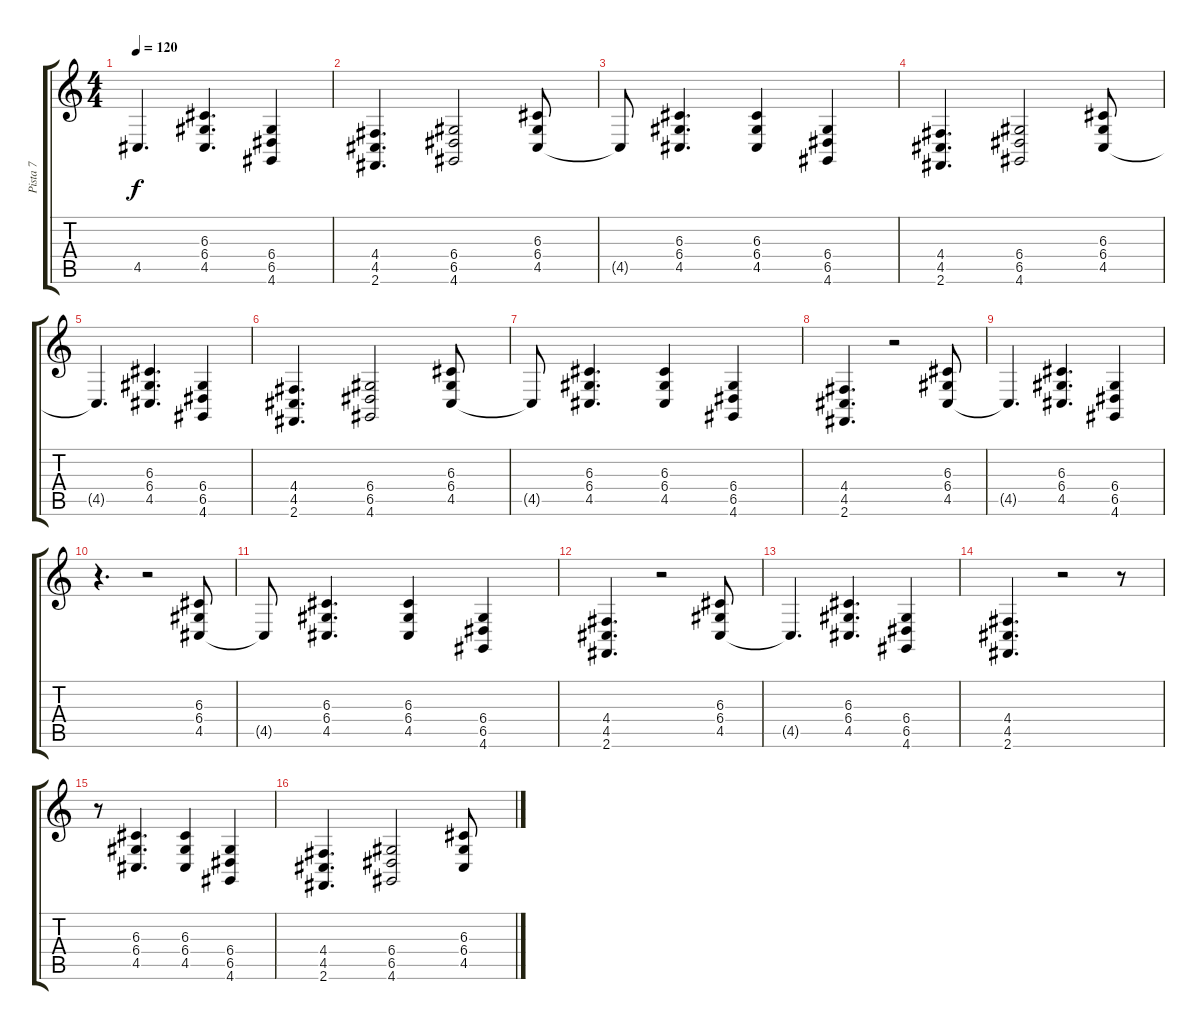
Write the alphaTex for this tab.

\track ("Pista 7" "Pista 7") {instrument honkytonkpiano}
\staff {score tabs}
\tuning (E4 B3 G3 D3 A2 E2) {hide}
\ts (4 4)
\tempo 120
\clef g2
\ks c
4.5{t}.4{d dy f} (6.3 6.4 4.5).4{d} (6.4 6.5 4.6).4 |
(4.4 4.5 2.6).4{d} (6.4 6.5 4.6).2 (6.3 6.4 4.5).8 |
4.5{t}.8 (6.3 6.4 4.5).4{d} (6.3 6.4 4.5).4 (6.4 6.5 4.6).4 |
(4.4 4.5 2.6).4{d} (6.4 6.5 4.6).2 (6.3 6.4 4.5).8 |
4.5{t}.4{d} (6.3 6.4 4.5).4{d} (6.4 6.5 4.6).4 |
(4.4 4.5 2.6).4{d} (6.4 6.5 4.6).2 (6.3 6.4 4.5).8 |
4.5{t}.8 (6.3 6.4 4.5).4{d} (6.3 6.4 4.5).4 (6.4 6.5 4.6).4 |
(4.4 4.5 2.6).4{d} r.2 (6.3 6.4 4.5).8 |
4.5{t}.4{d} (6.3 6.4 4.5).4{d} (6.4 6.5 4.6).4 |
r.4{d} r.2 (6.3 6.4 4.5).8 |
4.5{t}.8 (6.3 6.4 4.5).4{d} (6.3 6.4 4.5).4 (6.4 6.5 4.6).4 |
(4.4 4.5 2.6).4{d} r.2 (6.3 6.4 4.5).8 |
4.5{t}.4{d} (6.3 6.4 4.5).4{d} (6.4 6.5 4.6).4 |
(4.4 4.5 2.6).4{d} r.2 r.8 |
r.8 (6.3 6.4 4.5).4{d} (6.3 6.4 4.5).4 (6.4 6.5 4.6).4 |
(4.4 4.5 2.6).4{d} (6.4 6.5 4.6).2 (6.3 6.4 4.5).8
